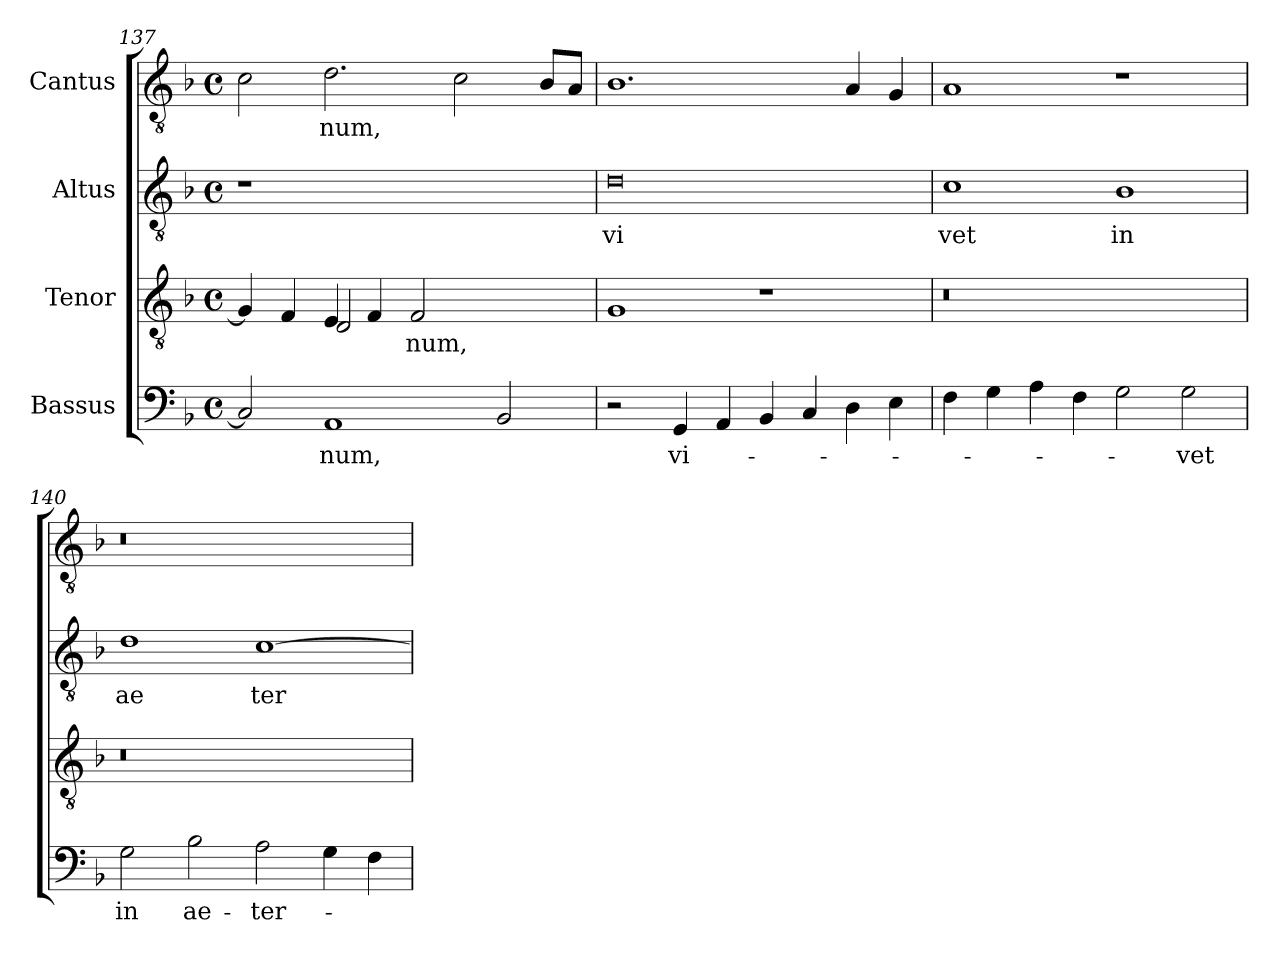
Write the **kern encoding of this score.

**kern	**text	**kern	**text	**kern	**text	**kern	**text
*part4	*part4	*part3	*part3	*part2	*part2	*part1	*part1
*staff4	*staff4	*staff3	*staff3	*staff2	*staff2	*staff1	*staff1
*I"Bassus	*	*I"Tenor	*	*I"Altus	*	*I"Cantus	*
*clefF4	*	*clefGv2	*	*clefGv2	*	*clefGv2	*
*k[b-]	*	*k[b-]	*	*k[b-]	*	*k[b-]	*
*F:	*	*F:	*	*F:	*	*F:	*
*M4/4	*	*M4/4	*	*M4/4	*	*M4/4	*
*met(c)	*	*met(c)	*	*met(c)	*	*met(c)	*
=137	=137	=137	=137	=137	=137	=137	=137
*	*	*^	*	*	*	*	*
2C/]	.	4G/]	2ryy	.	1r	.	2c\	.
.	.	4F/	.	.	.	.	.	.
!	!LO:LY:b:cj	!	!	!	!	!	!	!LO:LY:b
1AA	-num,	4E/	2D/	.	.	.	2.d\	num,
.	.	4F/	.	.	.	.	.	.
!	!	!	!	!LO:LY:b	!	!	!	!
.	.	2ryy	2F/	-num,	1ryy	.	.	.
.	.	.	.	.	.	.	2c\	.
2BB-/	.	2ryy	2ryy	.	.	.	.	.
.	.	.	.	.	.	.	8B-/L	.
.	.	.	.	.	.	.	8A/J	.
*	*	*v	*v	*	*	*	*	*
!!LO:LB:g=z
=138	=138	=138	=138	=138	=138	=138	=138
!	!	!	!	!	!LO:LY:b:cj	!	!
2r	.	1G	.	0d	vi	1.B-	.
!	!LO:LY:b:cj	!	!	!	!	!	!
4GG/	vi-	.	.	.	.	.	.
4AA/	.	.	.	.	.	.	.
4BB-/	.	1r	.	.	.	.	.
4C/	.	.	.	.	.	.	.
4D\	.	.	.	.	.	4A/	.
4E\	.	.	.	.	.	4G/	.
=139	=139	=139	=139	=139	=139	=139	=139
!	!	!	!	!	!LO:LY:b:cj	!	!
4F\	.	0r	.	1c	vet	1A	.
4G\	.	.	.	.	.	.	.
4A\	.	.	.	.	.	.	.
4F\	.	.	.	.	.	.	.
!	!	!	!	!	!LO:LY:b:cj	!	!
2G\	.	.	.	1B-	in	1r	.
!	!LO:LY:b:cj	!	!	!	!	!	!
2G\	-vet	.	.	.	.	.	.
=140	=140	=140	=140	=140	=140	=140	=140
!	!LO:LY:b:cj	!	!	!	!LO:LY:b:cj	!	!
2G\	in	0r	.	1d	ae	0r	.
!	!LO:LY:b:cj	!	!	!	!	!	!
2B-\	ae-	.	.	.	.	.	.
!	!LO:LY:b	!	!	!	!LO:LY:b:cj	!	!
2A\	-ter-	.	.	[>1c	ter	.	.
4G\	.	.	.	.	.	.	.
4F\	.	.	.	.	.	.	.
=	=	=	=	=	=	=	=
*-	*-	*-	*-	*-	*-	*-	*-
